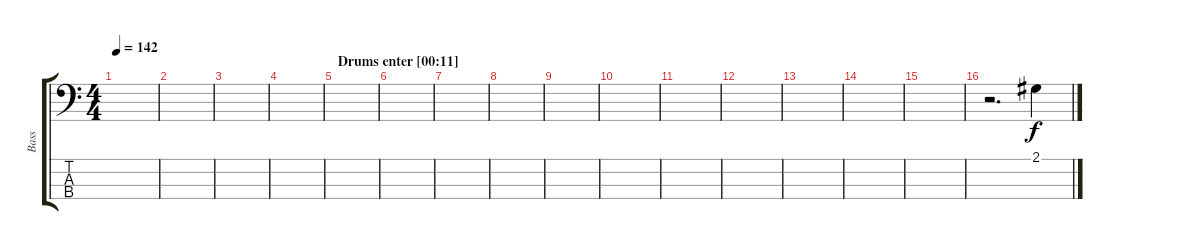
\track ("Bass" "Bass") {instrument electricbasspick}
\staff {score tabs}
\tuning (Gb2 Db2 Ab1 Db1) {hide}
\ts (4 4)
\tempo 142
\clef f4
\ks c
|
|
|
|
\section ("" "Drums enter [00:11]")
|
|
|
|
|
|
|
|
|
|
|
r.2{d} 2.1.4
